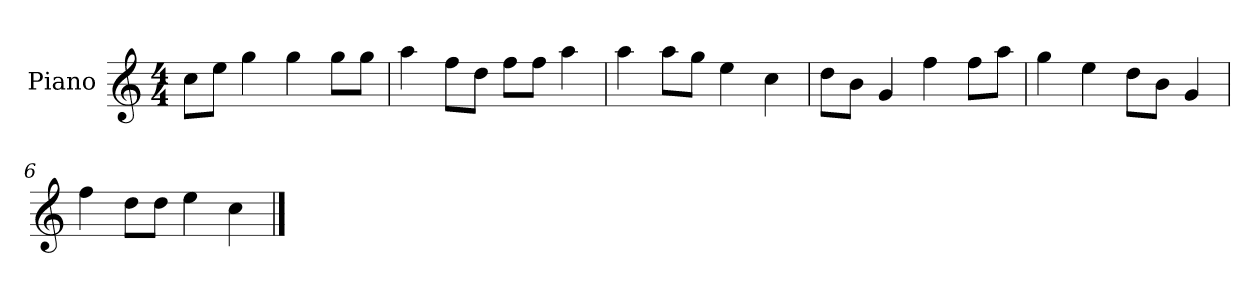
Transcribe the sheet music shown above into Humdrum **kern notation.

**kern
*part1
*staff1
*I"Piano
*I'P-no
*clefG2
*k[]
*M4/4
*MM90
=1
8cc\L
8ee\J
4gg\
4gg\
8gg\L
8gg\J
=2
4aa\
8ff\L
8dd\J
8ff\L
8ff\J
4aa\
=3
4aa\
8aa\L
8gg\J
4ee\
4cc\
=4
8dd\L
8b\J
4g/
4ff\
8ff\L
8aa\J
=5
4gg\
4ee\
8dd\L
8b\J
4g/
=6
4ff\
8dd\L
8dd\J
4ee\
4cc\
==
*-
